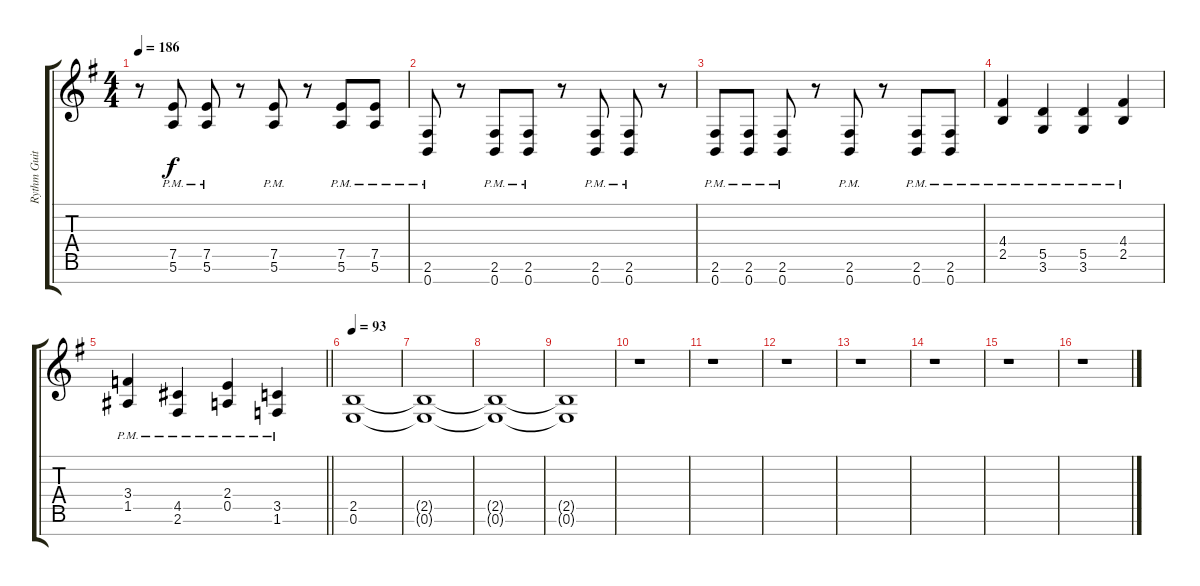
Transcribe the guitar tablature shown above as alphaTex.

\track ("Rythm Guitar - Arjen Lucassen" "Rythm Guit") {instrument distortionguitar}
\staff {score tabs}
\tuning (E4 B3 G3 D3 A2 E2 B1) {hide}
\ts (4 4)
\tempo 186
\clef g2
\ks eminor
r.8{dy f} (7.5{pm} 5.6{pm}).8 (7.5{pm} 5.6{pm}).8 r.8 (7.5{pm} 5.6{pm}).8 r.8 (7.5{pm} 5.6{pm}).8 (7.5{pm} 5.6{pm}).8 |
(2.6{pm} 0.7{pm}).8 r.8 (2.6{pm} 0.7{pm}).8 (2.6{pm} 0.7{pm}).8 r.8 (2.6{pm} 0.7{pm}).8 (2.6{pm} 0.7{pm}).8 r.8 |
(2.6{pm} 0.7{pm}).8 (2.6{pm} 0.7{pm}).8 (2.6{pm} 0.7{pm}).8 r.8 (2.6{pm} 0.7{pm}).8 r.8 (2.6{pm} 0.7{pm}).8 (2.6{pm} 0.7{pm}).8 |
(4.4{pm} 2.5{pm}).4 (5.5{pm} 3.6{pm}).4 (5.5{pm} 3.6{pm}).4 (4.4{pm} 2.5{pm}).4 |
\barLineRight lightlight
(3.4{pm} 1.5{pm}).4 (4.5{pm} 2.6{pm}).4 (2.4{pm} 0.5{pm}).4 (3.5{pm} 1.6{pm}).4 |
\tempo 93
(2.5 0.6).1 |
(2.5{t} 0.6{t}).1 |
(2.5{t} 0.6{t}).1{volume 0} |
(2.5{t} 0.6{t}).1 |
r.1 |
r.1 |
r.1 |
r.1 |
r.1 |
r.1 |
r.1
